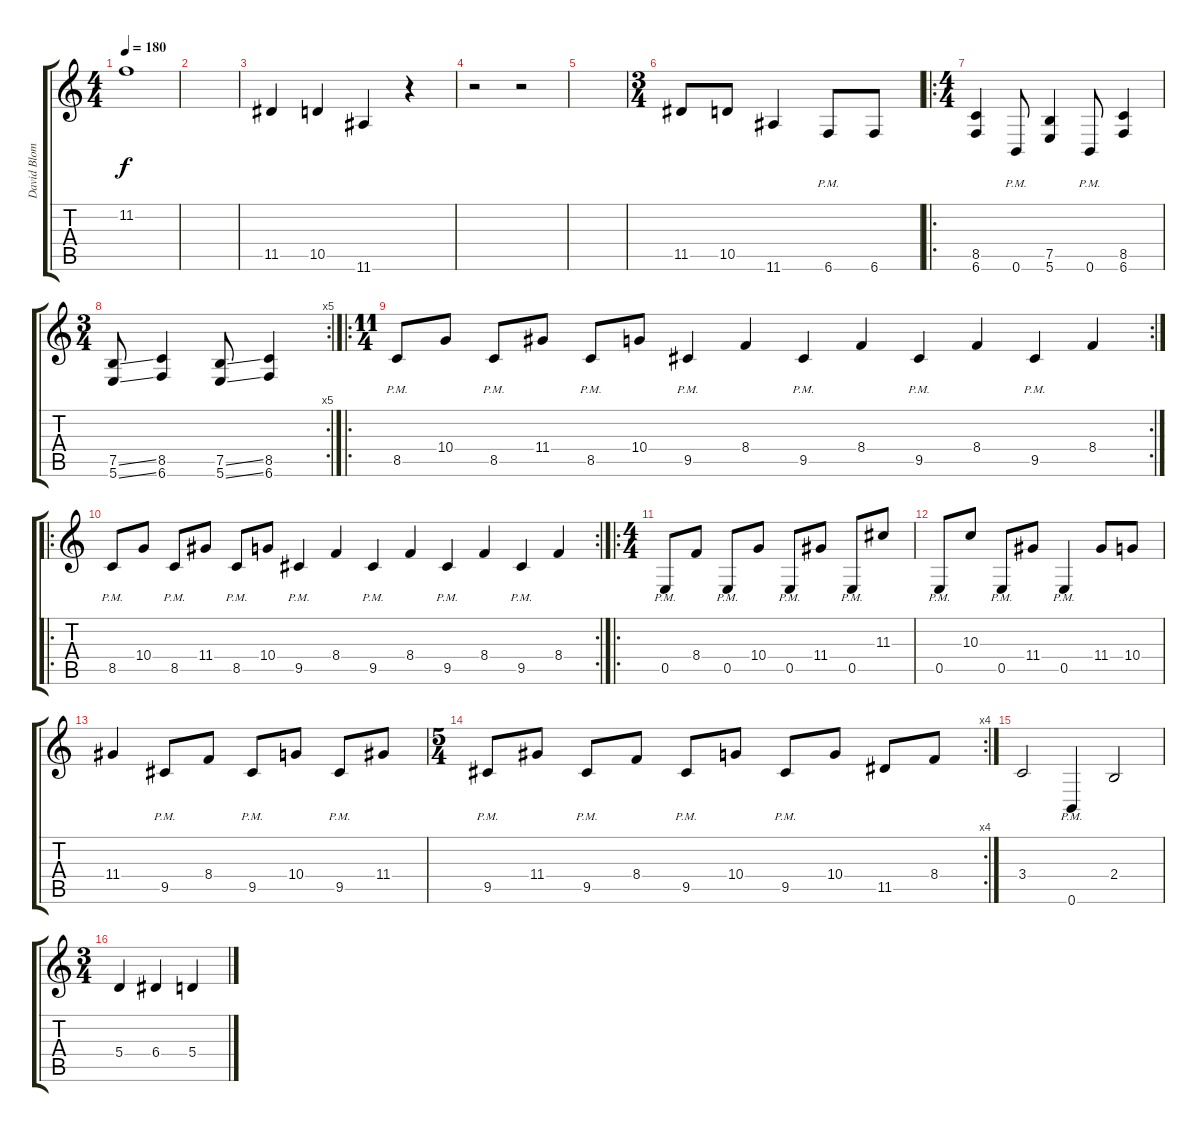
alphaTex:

\track ("David Blomqvist" "David Blom") {instrument distortionguitar}
\staff {score tabs}
\tuning (B3 Gb3 D3 A2 E2 B1) {hide}
\ts (4 4)
\tempo 180
\clef g2
\ks c
11.2{t}.1{dy f} |
|
11.5.4 10.5.4 11.6.4 r.4 |
r.2 r.2 |
|
\ts (3 4)
11.5.8 10.5.8 11.6.4 6.6{pm}.8 6.6.8 |
\ro
\ts (4 4)
(8.5 6.6).4 0.6{pm}.8 (7.5 5.6).4 0.6{pm}.8 (8.5 6.6).4 |
\rc 5
\ts (3 4)
(7.5{ss} 5.6{ss}).8 (8.5 6.6).4 (7.5{ss} 5.6{ss}).8 (8.5 6.6).4 |
\ro
\rc 2
\ts (11 4)
8.5{pm}.8 10.4.8 8.5{pm}.8 11.4.8 8.5{pm}.8 10.4.8 9.5{pm}.4 8.4.4 9.5{pm}.4 8.4.4 9.5{pm}.4 8.4.4 9.5{pm}.4 8.4.4 |
\ro
\rc 2
8.5{pm}.8 10.4.8 8.5{pm}.8 11.4.8 8.5{pm}.8 10.4.8 9.5{pm}.4 8.4.4 9.5{pm}.4 8.4.4 9.5{pm}.4 8.4.4 9.5{pm}.4 8.4.4 |
\ro
\ts (4 4)
0.5{pm}.8 8.4.8 0.5{pm}.8 10.4.8 0.5{pm}.8 11.4.8 0.5{pm}.8 11.3.8 |
0.5{pm}.8 10.3.8 0.5{pm}.8 11.4.8 0.5{pm}.4 11.4.8 10.4.8 |
11.4.4 9.5{pm}.8 8.4.8 9.5{pm}.8 10.4.8 9.5{pm}.8 11.4.8 |
\rc 4
\ts (5 4)
9.5{pm}.8 11.4.8 9.5{pm}.8 8.4.8 9.5{pm}.8 10.4.8 9.5{pm}.8 10.4.8 11.5.8 8.4.8 |
3.4.2 0.6{pm}.4 2.4.2 |
\ts (3 4)
5.4.4 6.4.4 5.4.4
